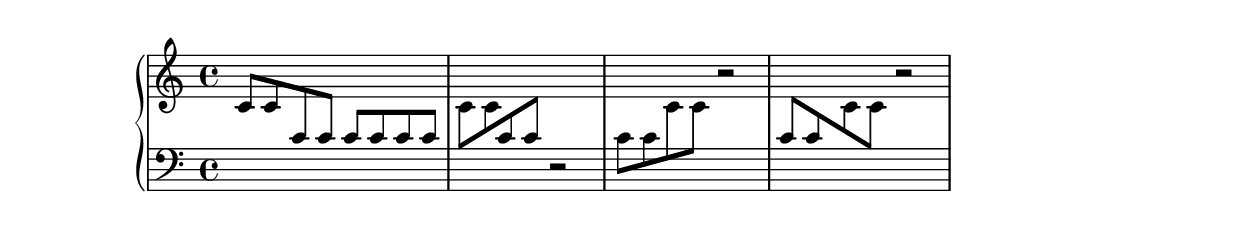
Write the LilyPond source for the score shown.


\version "2.1.22"
\header{
texidoc="
Beams can be typeset over fixed distance aligned staves, beam
beautification doesn't really work, but knees do. Beams should be
behave well, wherever the switching point is.
"
}
\score{
	\context PianoStaff <<
	\context Staff=one \notes\relative c'{
		\stemUp  c8[ c \change Staff=two \stemUp c c]
		 c[ c c c]
		\change Staff=one
		\stemDown  c8[ c \change Staff=two \stemUp c c]
		r2
		\stemDown  c8[ c \change Staff=one \stemDown c c]
		r2
		\change Staff=two
		\stemUp  c8[ c \change Staff=one \stemDown c c]
		r2
	}
	\context Staff=two \notes\relative c'{
		\clef bass
		s1
		s1
		s1
		s1
	}
	>>
}


